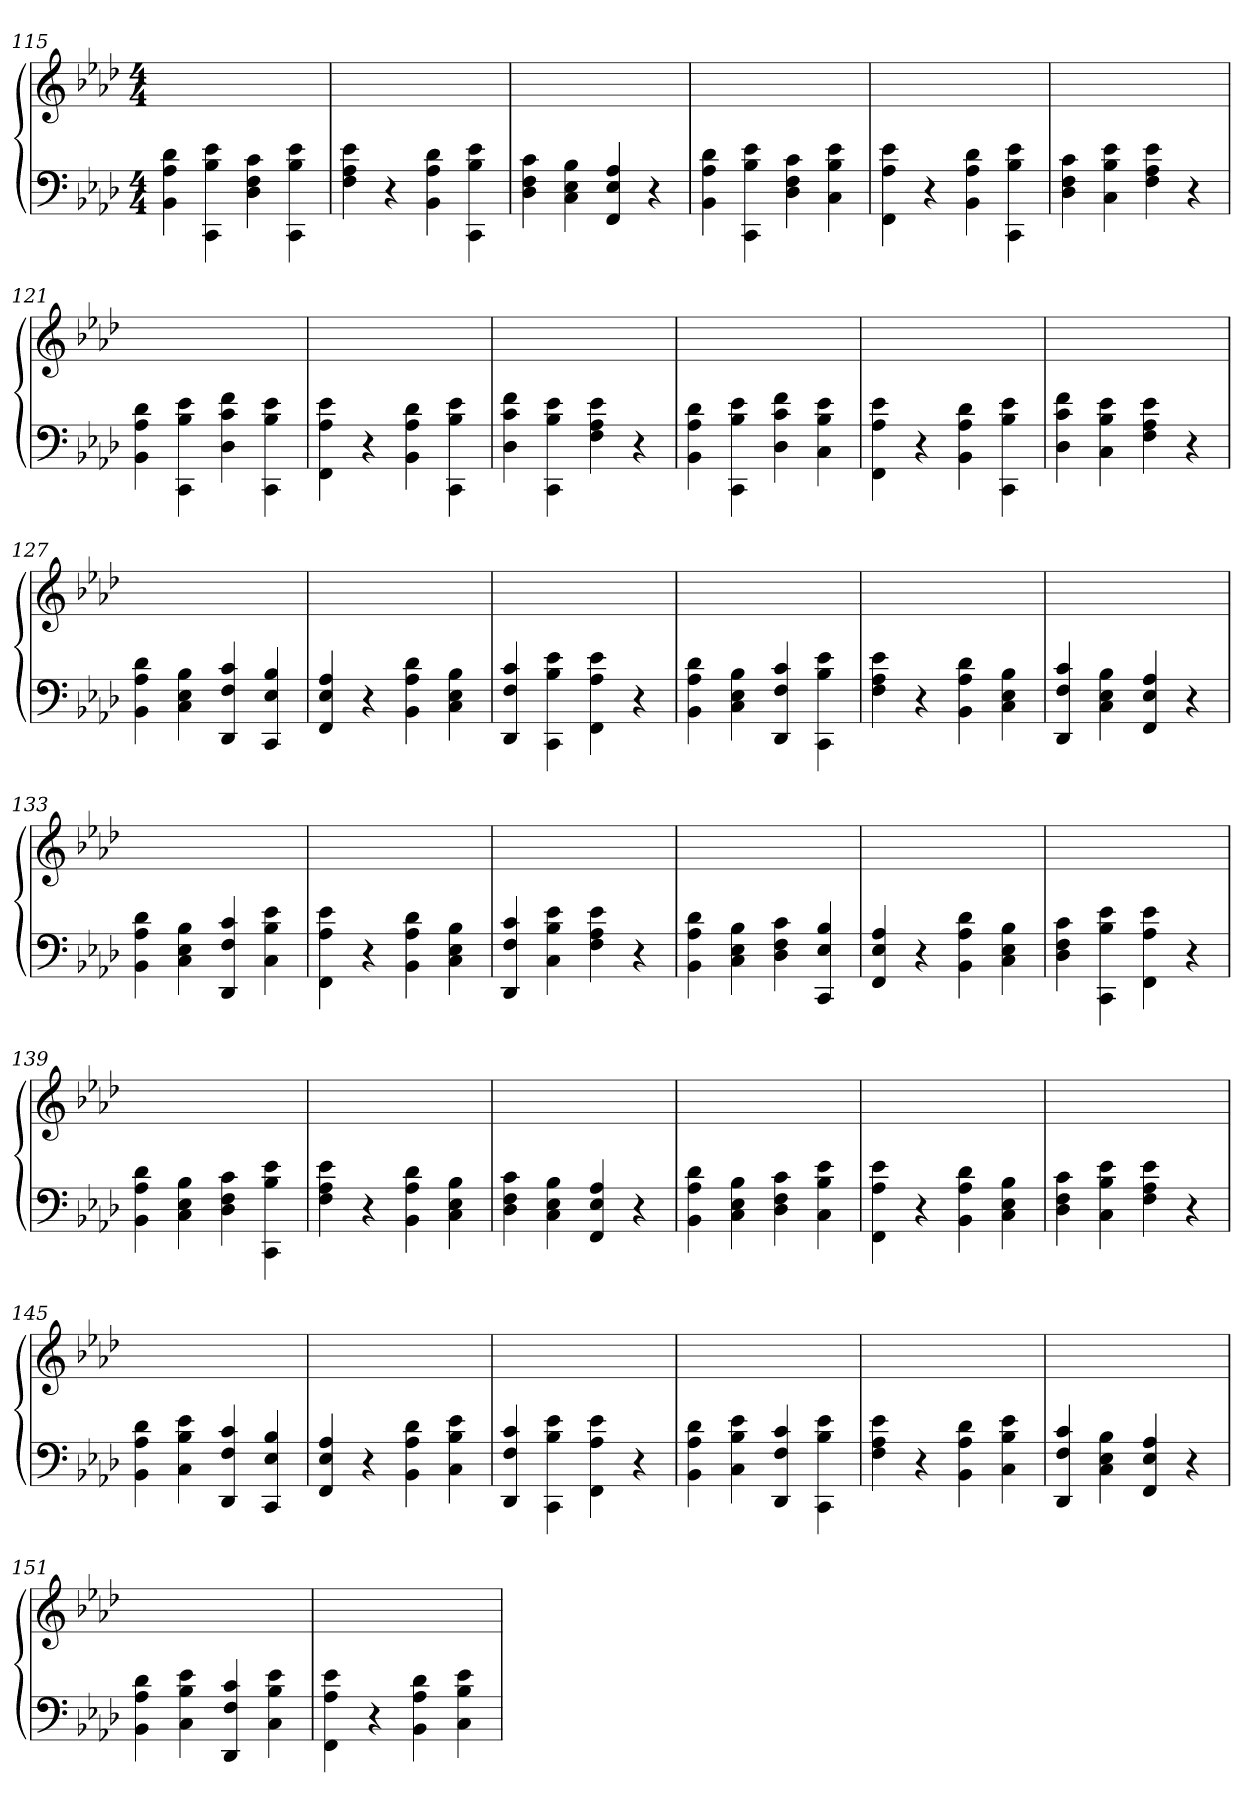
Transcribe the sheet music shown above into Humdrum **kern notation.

**kern	**kern
*part2	*part1
*staff2	*staff1
*clefF4	*clefG2
*k[b-e-a-d-]	*k[b-e-a-d-]
*A-:	*A-:
*M4/4	*M4/4
=115	=115
4BB- 4A- 4d-	1ryy
4CC 4B- 4e-	.
4D- 4F 4c	.
4CC 4B- 4e-	.
=116	=116
4F 4A- 4e-	1ryy
4r	.
4BB- 4A- 4d-	.
4CC 4B- 4e-	.
=117	=117
4D- 4F 4c	1ryy
4C 4E- 4B-	.
4FF 4E- 4A-	.
4r	.
=118	=118
4BB- 4A- 4d-	1ryy
4CC 4B- 4e-	.
4D- 4F 4c	.
4C 4B- 4e-	.
=119	=119
4FF 4A- 4e-	1ryy
4r	.
4BB- 4A- 4d-	.
4CC 4B- 4e-	.
=120	=120
4D- 4F 4c	1ryy
4C 4B- 4e-	.
4F 4A- 4e-	.
4r	.
=121	=121
4BB- 4A- 4d-	1ryy
4CC 4B- 4e-	.
4D- 4c 4f	.
4CC 4B- 4e-	.
=122	=122
4FF 4A- 4e-	1ryy
4r	.
4BB- 4A- 4d-	.
4CC 4B- 4e-	.
=123	=123
4D- 4c 4f	1ryy
4CC 4B- 4e-	.
4F 4A- 4e-	.
4r	.
=124	=124
4BB- 4A- 4d-	1ryy
4CC 4B- 4e-	.
4D- 4c 4f	.
4C 4B- 4e-	.
=125	=125
4FF 4A- 4e-	1ryy
4r	.
4BB- 4A- 4d-	.
4CC 4B- 4e-	.
=126	=126
4D- 4c 4f	1ryy
4C 4B- 4e-	.
4F 4A- 4e-	.
4r	.
=127	=127
4BB- 4A- 4d-	1ryy
4C 4E- 4B-	.
4DD- 4F 4c	.
4CC 4E- 4B-	.
=128	=128
4FF 4E- 4A-	1ryy
4r	.
4BB- 4A- 4d-	.
4C 4E- 4B-	.
=129	=129
4DD- 4F 4c	1ryy
4CC 4B- 4e-	.
4FF 4A- 4e-	.
4r	.
=130	=130
4BB- 4A- 4d-	1ryy
4C 4E- 4B-	.
4DD- 4F 4c	.
4CC 4B- 4e-	.
=131	=131
4F 4A- 4e-	1ryy
4r	.
4BB- 4A- 4d-	.
4C 4E- 4B-	.
=132	=132
4DD- 4F 4c	1ryy
4C 4E- 4B-	.
4FF 4E- 4A-	.
4r	.
=133	=133
4BB- 4A- 4d-	1ryy
4C 4E- 4B-	.
4DD- 4F 4c	.
4C 4B- 4e-	.
=134	=134
4FF 4A- 4e-	1ryy
4r	.
4BB- 4A- 4d-	.
4C 4E- 4B-	.
=135	=135
4DD- 4F 4c	1ryy
4C 4B- 4e-	.
4F 4A- 4e-	.
4r	.
=136	=136
4BB- 4A- 4d-	1ryy
4C 4E- 4B-	.
4D- 4F 4c	.
4CC 4E- 4B-	.
=137	=137
4FF 4E- 4A-	1ryy
4r	.
4BB- 4A- 4d-	.
4C 4E- 4B-	.
=138	=138
4D- 4F 4c	1ryy
4CC 4B- 4e-	.
4FF 4A- 4e-	.
4r	.
=139	=139
4BB- 4A- 4d-	1ryy
4C 4E- 4B-	.
4D- 4F 4c	.
4CC 4B- 4e-	.
=140	=140
4F 4A- 4e-	1ryy
4r	.
4BB- 4A- 4d-	.
4C 4E- 4B-	.
=141	=141
4D- 4F 4c	1ryy
4C 4E- 4B-	.
4FF 4E- 4A-	.
4r	.
=142	=142
4BB- 4A- 4d-	1ryy
4C 4E- 4B-	.
4D- 4F 4c	.
4C 4B- 4e-	.
=143	=143
4FF 4A- 4e-	1ryy
4r	.
4BB- 4A- 4d-	.
4C 4E- 4B-	.
=144	=144
4D- 4F 4c	1ryy
4C 4B- 4e-	.
4F 4A- 4e-	.
4r	.
=145	=145
4BB- 4A- 4d-	1ryy
4C 4B- 4e-	.
4DD- 4F 4c	.
4CC 4E- 4B-	.
=146	=146
4FF 4E- 4A-	1ryy
4r	.
4BB- 4A- 4d-	.
4C 4B- 4e-	.
=147	=147
4DD- 4F 4c	1ryy
4CC 4B- 4e-	.
4FF 4A- 4e-	.
4r	.
=148	=148
4BB- 4A- 4d-	1ryy
4C 4B- 4e-	.
4DD- 4F 4c	.
4CC 4B- 4e-	.
=149	=149
4F 4A- 4e-	1ryy
4r	.
4BB- 4A- 4d-	.
4C 4B- 4e-	.
=150	=150
4DD- 4F 4c	1ryy
4C 4E- 4B-	.
4FF 4E- 4A-	.
4r	.
=151	=151
4BB- 4A- 4d-	1ryy
4C 4B- 4e-	.
4DD- 4F 4c	.
4C 4B- 4e-	.
=152	=152
4FF 4A- 4e-	1ryy
4r	.
4BB- 4A- 4d-	.
4C 4B- 4e-	.
=	=
*-	*-
